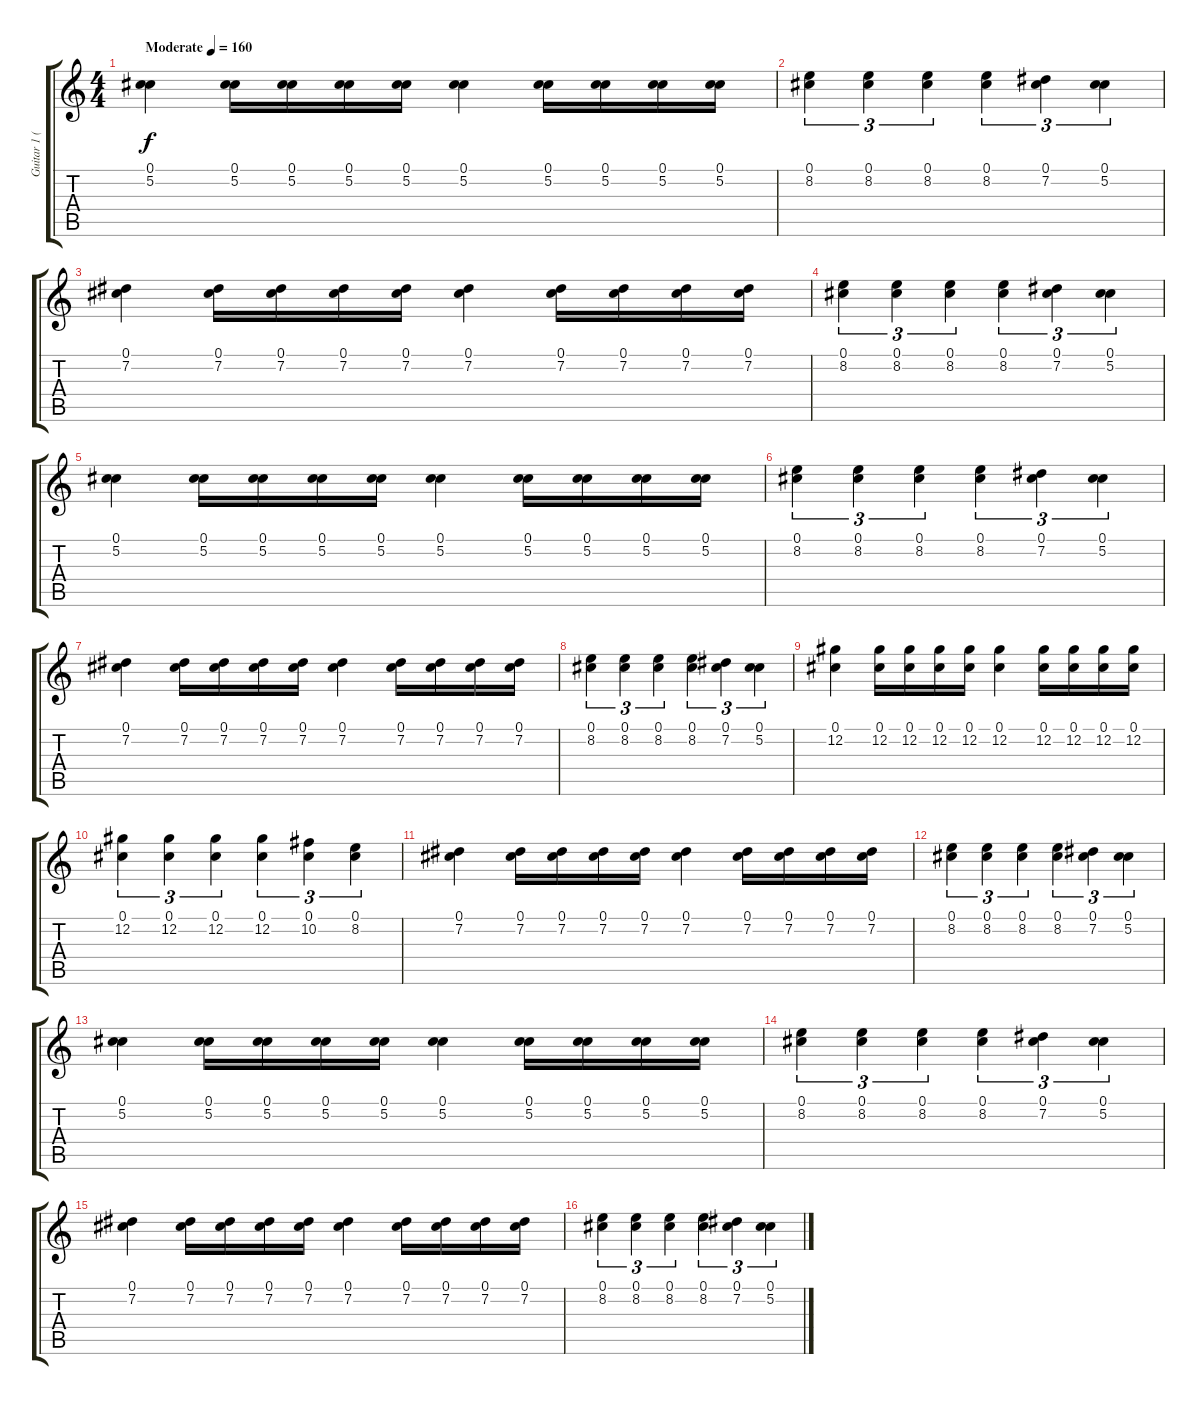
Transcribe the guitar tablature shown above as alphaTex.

\track ("Guitar 1 (Lead)" "Guitar 1 (") {instrument distortionguitar}
\staff {score tabs}
\tuning (Db4 Ab3 E3 B2 Gb2 Db2) {hide}
\ts (4 4)
\tempo (160 "Moderate")
\clef g2
\ks c
(0.1 5.2).4{dy f instrument distortionguitar} (0.1 5.2).16 (0.1 5.2).16 (0.1 5.2).16 (0.1 5.2).16 (0.1 5.2).4 (0.1 5.2).16 (0.1 5.2).16 (0.1 5.2).16 (0.1 5.2).16 |
(0.1 8.2).4{tu (3 2)} (0.1 8.2).4{tu (3 2)} (0.1 8.2).4{tu (3 2)} (0.1 8.2).4{tu (3 2)} (0.1 7.2).4{tu (3 2)} (0.1 5.2).4{tu (3 2)} |
(0.1 7.2).4 (0.1 7.2).16 (0.1 7.2).16 (0.1 7.2).16 (0.1 7.2).16 (0.1 7.2).4 (0.1 7.2).16 (0.1 7.2).16 (0.1 7.2).16 (0.1 7.2).16 |
(0.1 8.2).4{tu (3 2)} (0.1 8.2).4{tu (3 2)} (0.1 8.2).4{tu (3 2)} (0.1 8.2).4{tu (3 2)} (0.1 7.2).4{tu (3 2)} (0.1 5.2).4{tu (3 2)} |
(0.1 5.2).4 (0.1 5.2).16 (0.1 5.2).16 (0.1 5.2).16 (0.1 5.2).16 (0.1 5.2).4 (0.1 5.2).16 (0.1 5.2).16 (0.1 5.2).16 (0.1 5.2).16 |
(0.1 8.2).4{tu (3 2)} (0.1 8.2).4{tu (3 2)} (0.1 8.2).4{tu (3 2)} (0.1 8.2).4{tu (3 2)} (0.1 7.2).4{tu (3 2)} (0.1 5.2).4{tu (3 2)} |
(0.1 7.2).4 (0.1 7.2).16 (0.1 7.2).16 (0.1 7.2).16 (0.1 7.2).16 (0.1 7.2).4 (0.1 7.2).16 (0.1 7.2).16 (0.1 7.2).16 (0.1 7.2).16 |
(0.1 8.2).4{tu (3 2)} (0.1 8.2).4{tu (3 2)} (0.1 8.2).4{tu (3 2)} (0.1 8.2).4{tu (3 2)} (0.1 7.2).4{tu (3 2)} (0.1 5.2).4{tu (3 2)} |
(0.1 12.2).4 (0.1 12.2).16 (0.1 12.2).16 (0.1 12.2).16 (0.1 12.2).16 (0.1 12.2).4 (0.1 12.2).16 (0.1 12.2).16 (0.1 12.2).16 (0.1 12.2).16 |
(0.1 12.2).4{tu (3 2)} (0.1 12.2).4{tu (3 2)} (0.1 12.2).4{tu (3 2)} (0.1 12.2).4{tu (3 2)} (0.1 10.2).4{tu (3 2)} (0.1 8.2).4{tu (3 2)} |
(0.1 7.2).4 (0.1 7.2).16 (0.1 7.2).16 (0.1 7.2).16 (0.1 7.2).16 (0.1 7.2).4 (0.1 7.2).16 (0.1 7.2).16 (0.1 7.2).16 (0.1 7.2).16 |
(0.1 8.2).4{tu (3 2)} (0.1 8.2).4{tu (3 2)} (0.1 8.2).4{tu (3 2)} (0.1 8.2).4{tu (3 2)} (0.1 7.2).4{tu (3 2)} (0.1 5.2).4{tu (3 2)} |
(0.1 5.2).4 (0.1 5.2).16 (0.1 5.2).16 (0.1 5.2).16 (0.1 5.2).16 (0.1 5.2).4 (0.1 5.2).16 (0.1 5.2).16 (0.1 5.2).16 (0.1 5.2).16 |
(0.1 8.2).4{tu (3 2)} (0.1 8.2).4{tu (3 2)} (0.1 8.2).4{tu (3 2)} (0.1 8.2).4{tu (3 2)} (0.1 7.2).4{tu (3 2)} (0.1 5.2).4{tu (3 2)} |
(0.1 7.2).4 (0.1 7.2).16 (0.1 7.2).16 (0.1 7.2).16 (0.1 7.2).16 (0.1 7.2).4 (0.1 7.2).16 (0.1 7.2).16 (0.1 7.2).16 (0.1 7.2).16 |
(0.1 8.2).4{tu (3 2)} (0.1 8.2).4{tu (3 2)} (0.1 8.2).4{tu (3 2)} (0.1 8.2).4{tu (3 2)} (0.1 7.2).4{tu (3 2)} (0.1 5.2).4{tu (3 2)}
